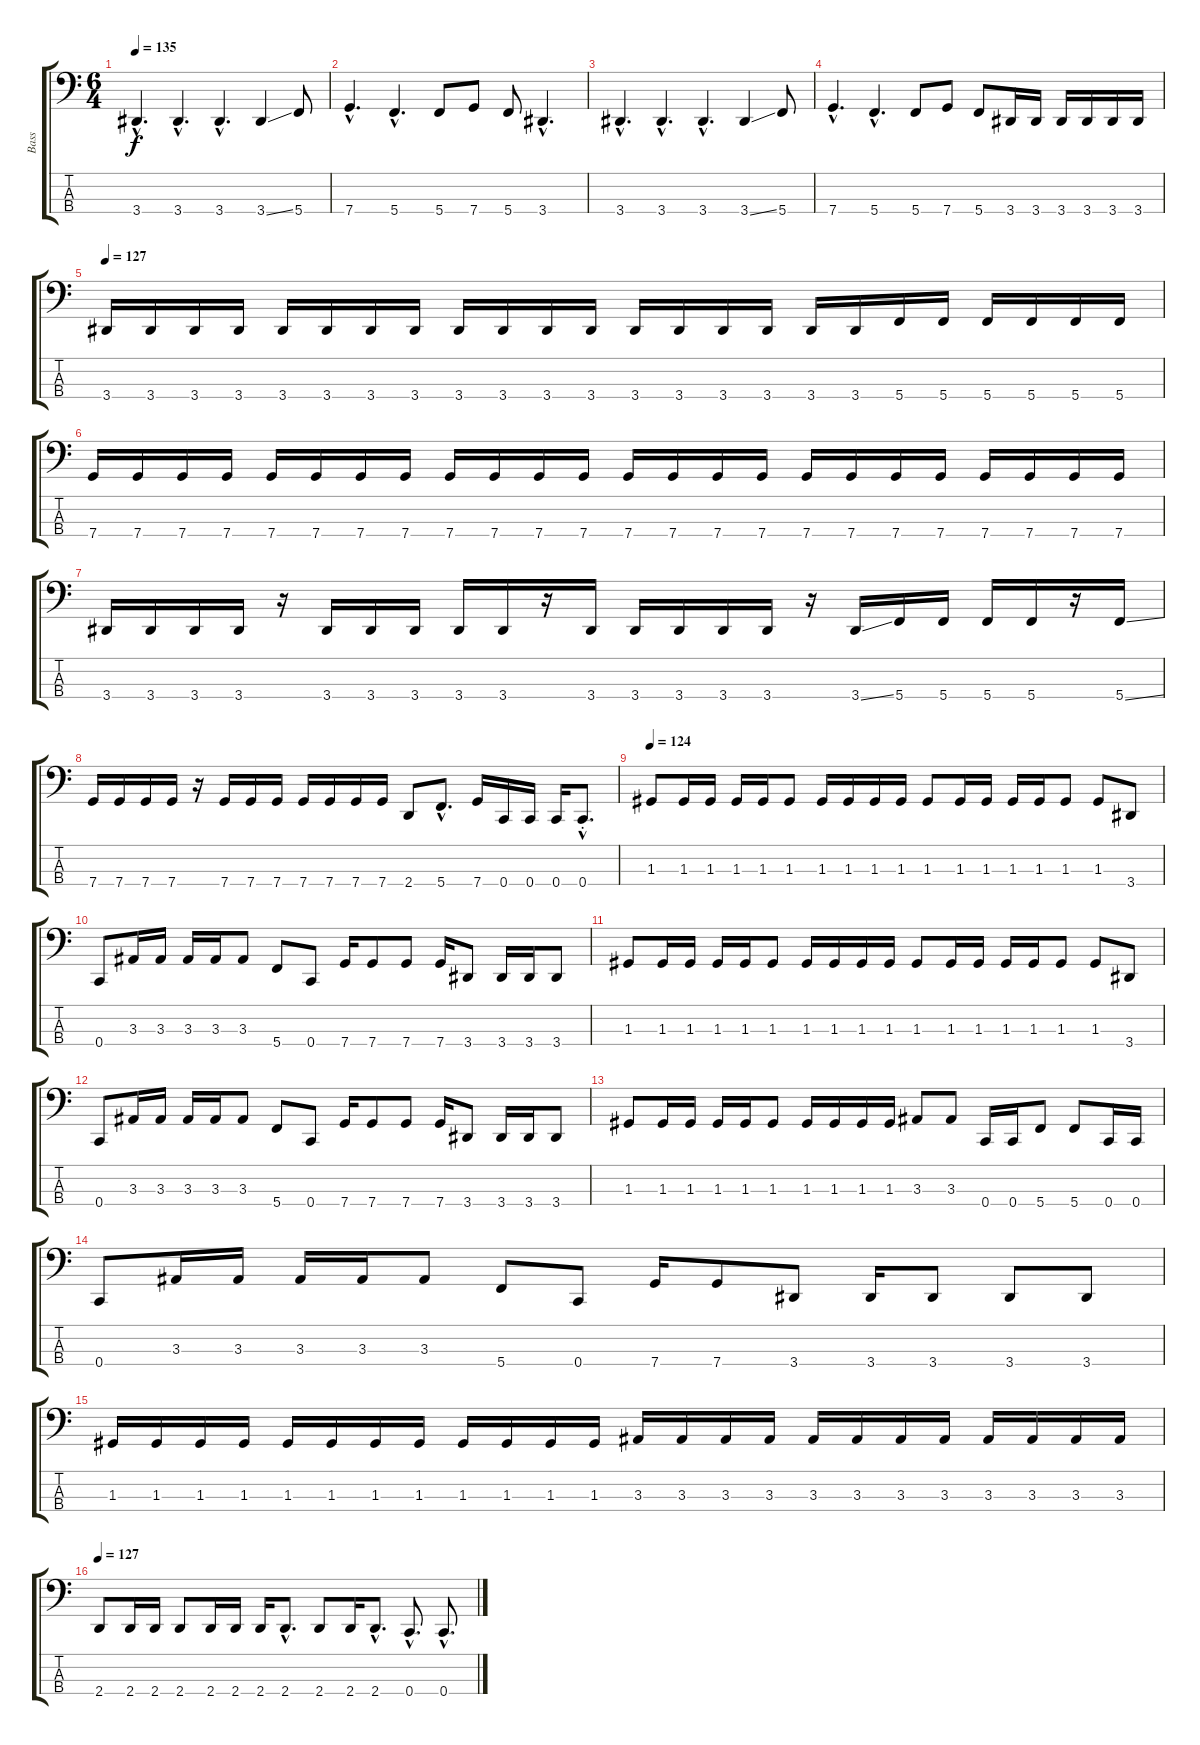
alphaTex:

\track ("Bass" "Bass") {instrument electricbassfinger}
\staff {score tabs}
\tuning (F2 C2 G1 C1) {hide}
\ts (6 4)
\section ("" "")
\tempo 135
\clef f4
\ks c
3.4{hac}.4{d dy f} 3.4{hac}.4{d} 3.4{hac}.4{d} 3.4{ss}.4 5.4.8 |
7.4{hac}.4{d} 5.4{hac}.4{d} 5.4.8 7.4.8 5.4.8 3.4{hac}.4{d} |
3.4{hac}.4{d} 3.4{hac}.4{d} 3.4{hac}.4{d} 3.4{ss}.4 5.4.8 |
7.4{hac}.4{d} 5.4{hac}.4{d} 5.4.8 7.4.8 5.4.8 3.4.16 3.4.16 3.4.16 3.4.16 3.4.16 3.4.16 |
\section ("" "")
\tempo 127
3.4.16 3.4.16 3.4.16 3.4.16 3.4.16 3.4.16 3.4.16 3.4.16 3.4.16 3.4.16 3.4.16 3.4.16 3.4.16 3.4.16 3.4.16 3.4.16 3.4.16 3.4.16 5.4.16 5.4.16 5.4.16 5.4.16 5.4.16 5.4.16 |
7.4.16 7.4.16 7.4.16 7.4.16 7.4.16 7.4.16 7.4.16 7.4.16 7.4.16 7.4.16 7.4.16 7.4.16 7.4.16 7.4.16 7.4.16 7.4.16 7.4.16 7.4.16 7.4.16 7.4.16 7.4.16 7.4.16 7.4.16 7.4.16 |
\section ("" "")
3.4.16 3.4.16 3.4.16 3.4.16 r.16 3.4.16 3.4.16 3.4.16 3.4.16 3.4.16 r.16 3.4.16 3.4.16 3.4.16 3.4.16 3.4.16 r.16 3.4{ss}.16 5.4.16 5.4.16 5.4.16 5.4.16 r.16 5.4{ss}.16 |
7.4.16 7.4.16 7.4.16 7.4.16 r.16 7.4.16 7.4.16 7.4.16 7.4.16 7.4.16 7.4.16 7.4.16 2.4.8 5.4{hac}.8{d} 7.4.16 0.4.16 0.4.16 0.4.16 0.4{hac st}.8{d} |
\section ("" "")
\tempo 124
1.3.8 1.3.16 1.3.16 1.3.16 1.3.16 1.3.8 1.3.16 1.3.16 1.3.16 1.3.16 1.3.8 1.3.16 1.3.16 1.3.16 1.3.16 1.3.8 1.3.8 3.4.8 |
0.4.8 3.3.16 3.3.16 3.3.16 3.3.16 3.3.8 5.4.8 0.4.8 7.4.16 7.4.8 7.4.8 7.4.16 3.4.8 3.4.16 3.4.16 3.4.8 |
1.3.8 1.3.16 1.3.16 1.3.16 1.3.16 1.3.8 1.3.16 1.3.16 1.3.16 1.3.16 1.3.8 1.3.16 1.3.16 1.3.16 1.3.16 1.3.8 1.3.8 3.4.8 |
0.4.8 3.3.16 3.3.16 3.3.16 3.3.16 3.3.8 5.4.8 0.4.8 7.4.16 7.4.8 7.4.8 7.4.16 3.4.8 3.4.16 3.4.16 3.4.8 |
1.3.8 1.3.16 1.3.16 1.3.16 1.3.16 1.3.8 1.3.16 1.3.16 1.3.16 1.3.16 3.3.8 3.3.8 0.4.16 0.4.16 5.4.8 5.4.8 0.4.16 0.4.16 |
0.4.8 3.3.16 3.3.16 3.3.16 3.3.16 3.3.8 5.4.8 0.4.8 7.4.16 7.4.8 3.4.8 3.4.16 3.4.8 3.4.8 3.4.8 |
1.3.16 1.3.16 1.3.16 1.3.16 1.3.16 1.3.16 1.3.16 1.3.16 1.3.16 1.3.16 1.3.16 1.3.16 3.3.16 3.3.16 3.3.16 3.3.16 3.3.16 3.3.16 3.3.16 3.3.16 3.3.16 3.3.16 3.3.16 3.3.16 |
\section ("" "")
\tempo 127
2.4.8 2.4.16 2.4.16 2.4.8 2.4.16 2.4.16 2.4.16 2.4{hac}.8{d} 2.4.8 2.4.16 2.4{hac}.8{d} 0.4{hac}.8{d} 0.4{hac}.8{d}
